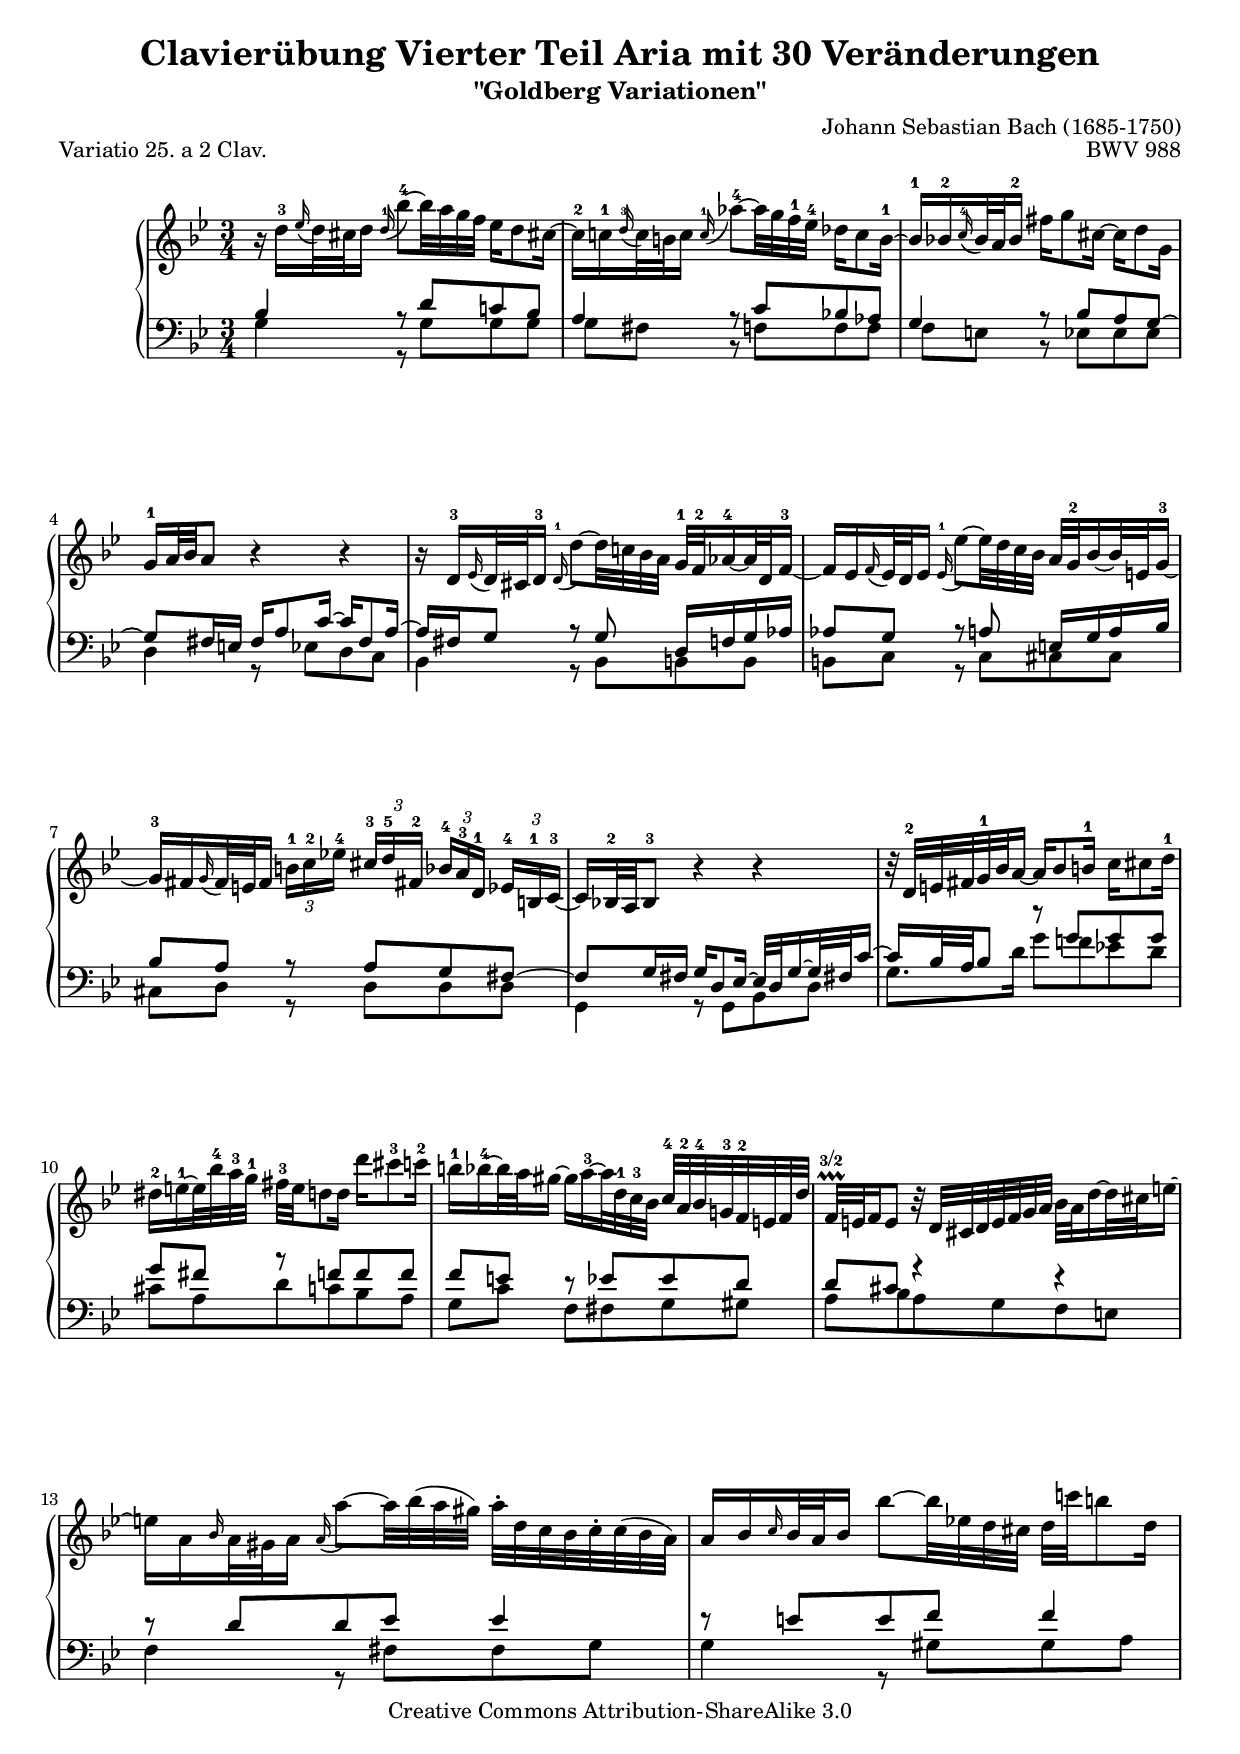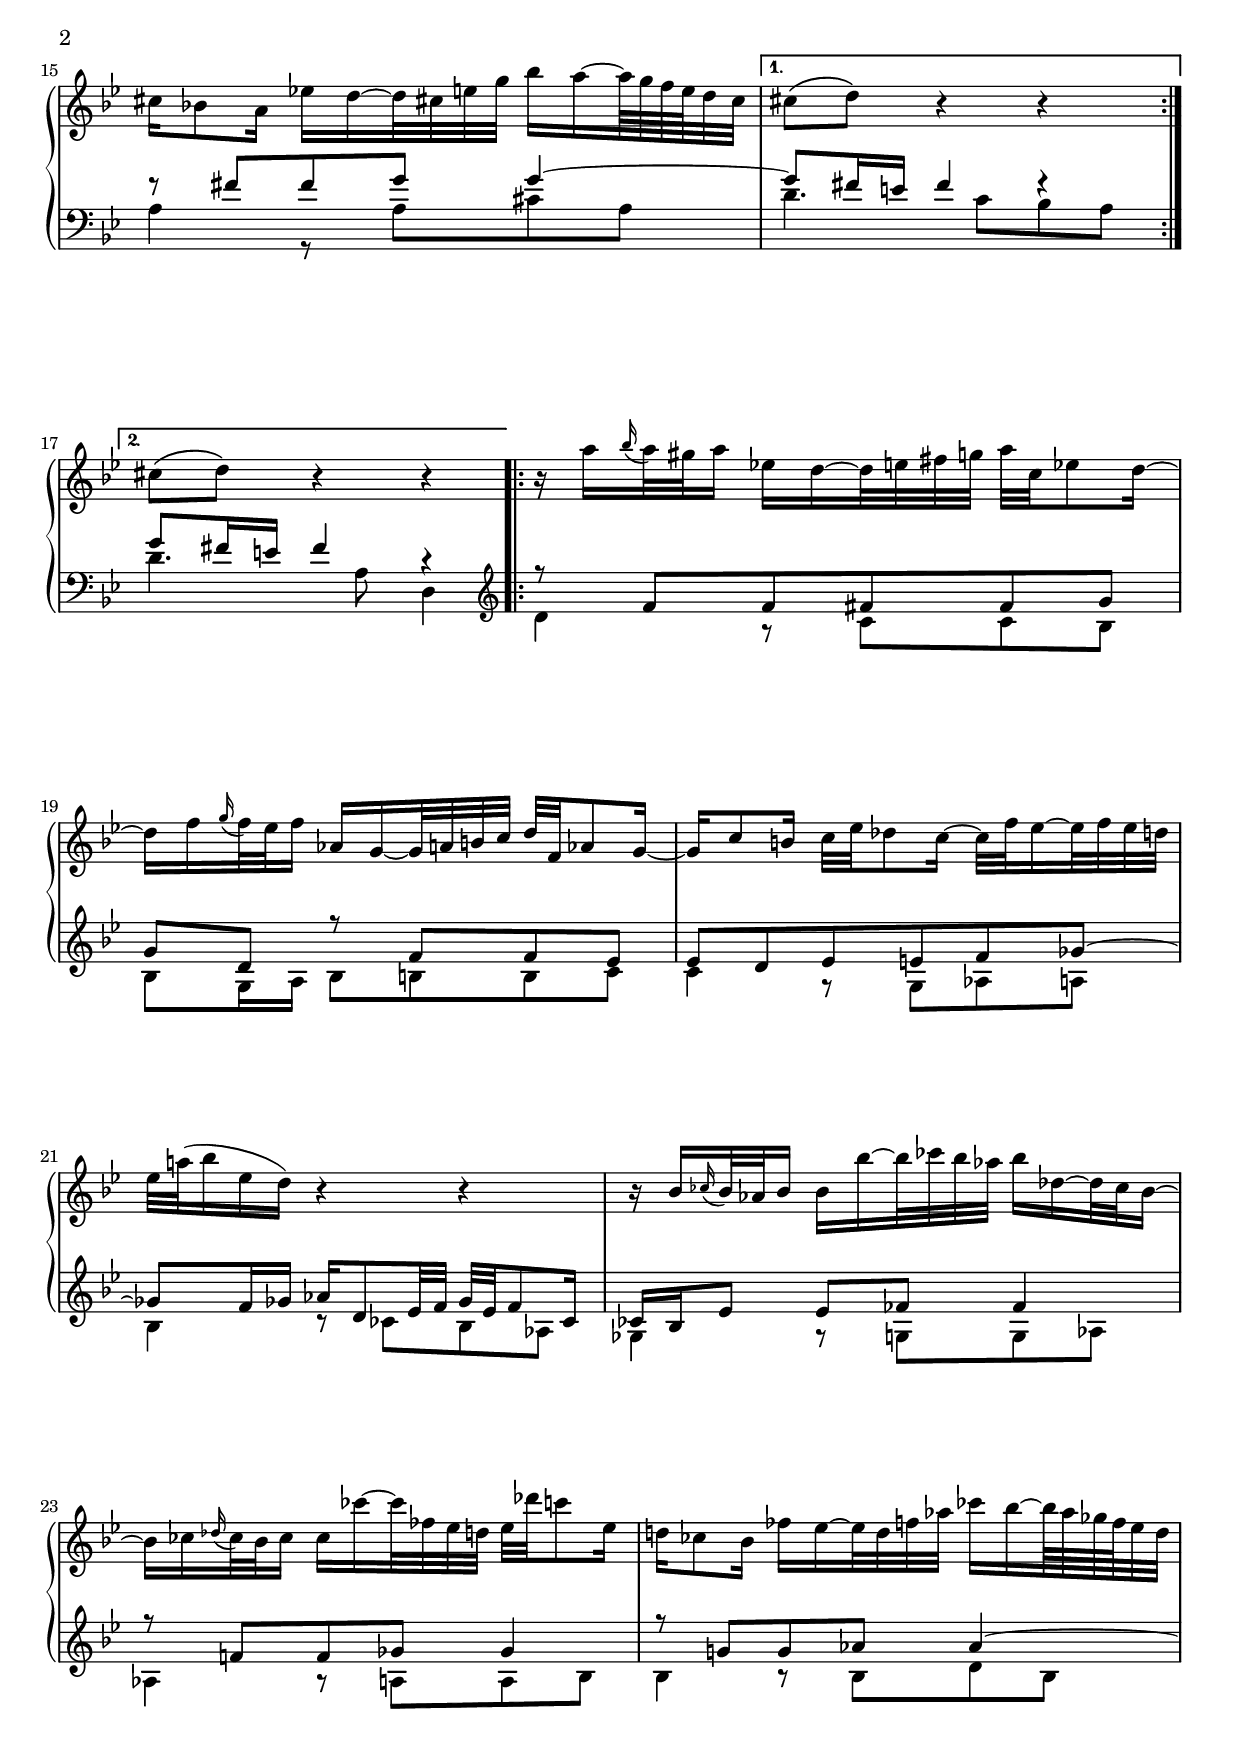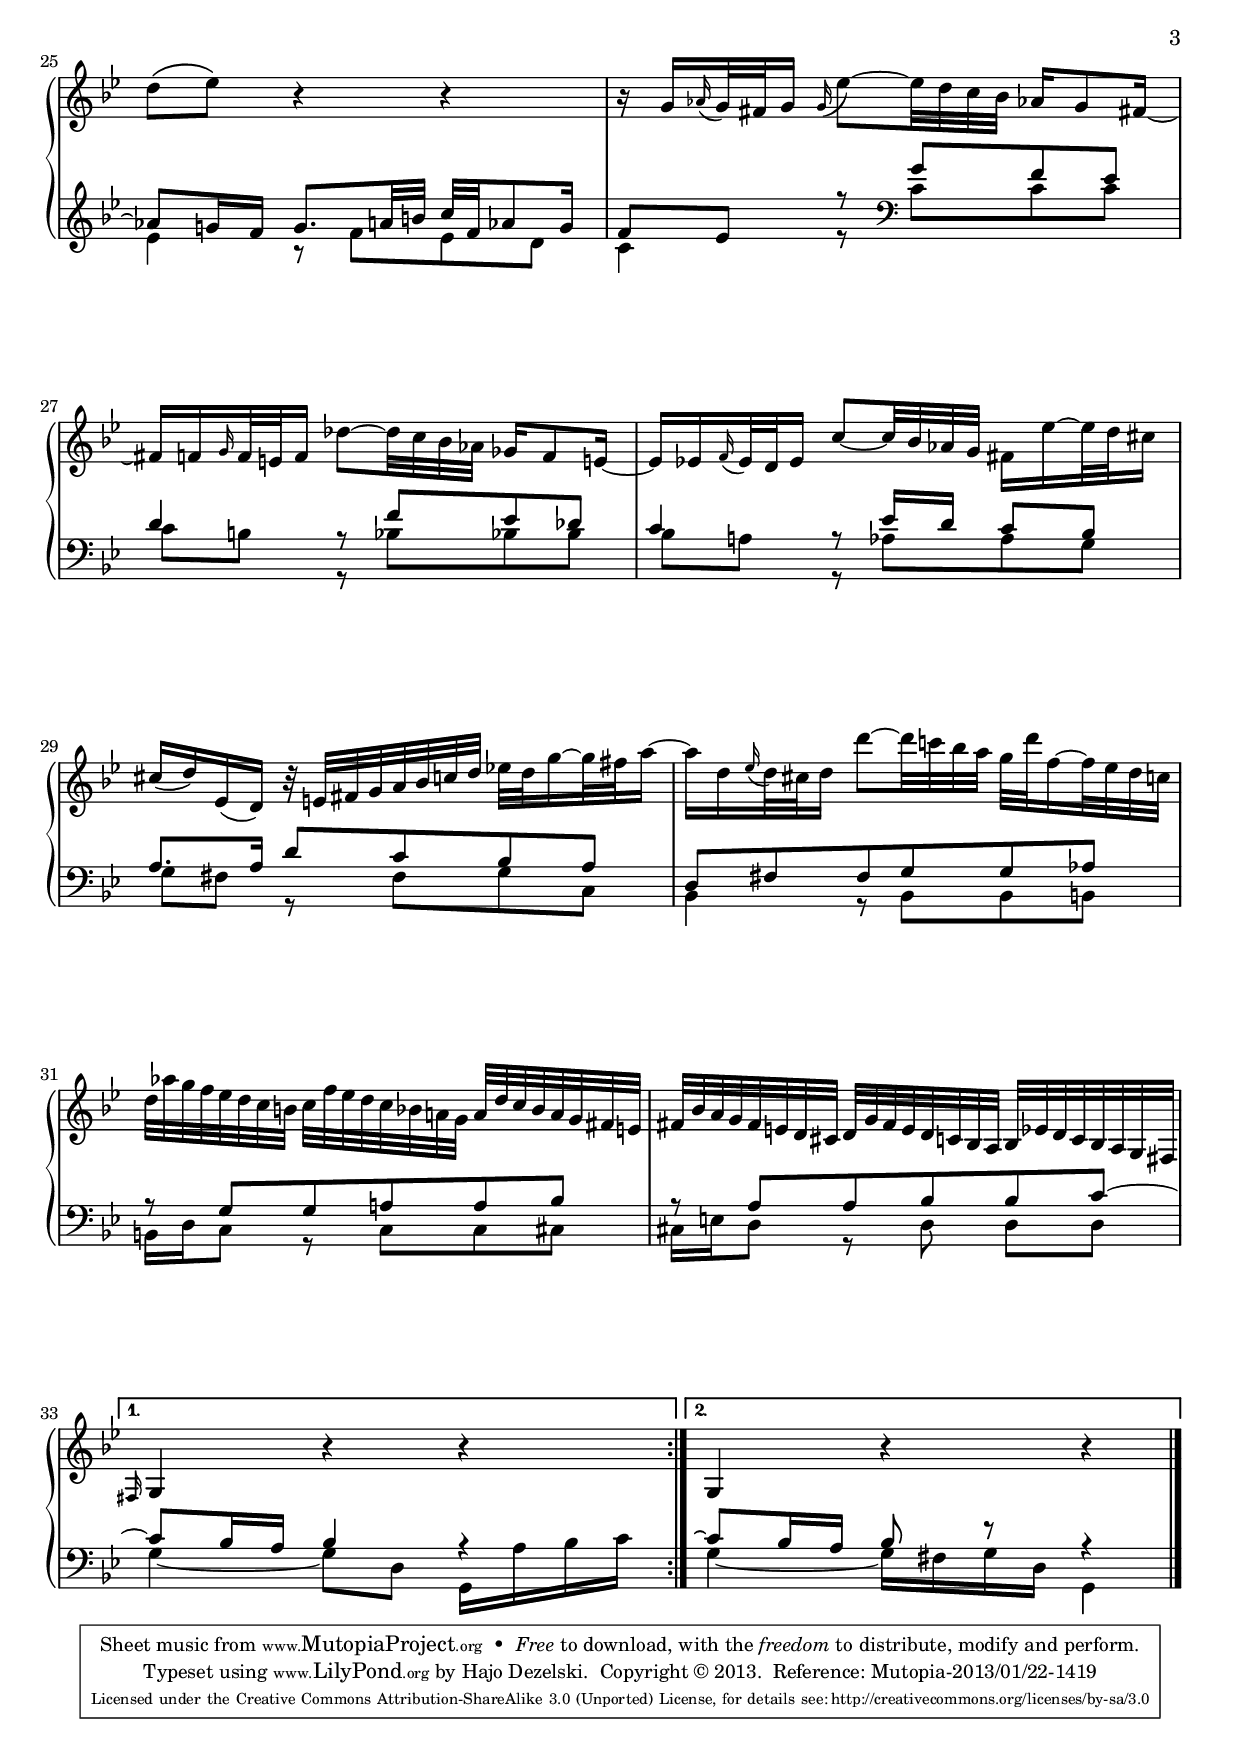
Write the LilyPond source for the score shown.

\version "2.16.1"

\paper {
	%top-system-spacing #'basic-distance = #0.0
	indent = 0.0
	%line-width = 20.0\cm
	ragged-bottom = ##f
	ragged-last-bottom = ##f
}

#(set-default-paper-size "a4")

#(set-global-staff-size 19)

\header {
	title = "Clavierübung Vierter Teil Aria mit 30 Veränderungen"
	subtitle = "\"Goldberg Variationen\""
	piece = "Variatio 25. a 2 Clav."
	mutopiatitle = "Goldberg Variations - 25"
	composer = "Johann Sebastian Bach (1685-1750)"
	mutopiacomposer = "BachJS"
	opus = "BWV 988"
	date = "1741"
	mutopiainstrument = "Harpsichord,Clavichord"
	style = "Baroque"
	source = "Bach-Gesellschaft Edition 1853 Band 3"
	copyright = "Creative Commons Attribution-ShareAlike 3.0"
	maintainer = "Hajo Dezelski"
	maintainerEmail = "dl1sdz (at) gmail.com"

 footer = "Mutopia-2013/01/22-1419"
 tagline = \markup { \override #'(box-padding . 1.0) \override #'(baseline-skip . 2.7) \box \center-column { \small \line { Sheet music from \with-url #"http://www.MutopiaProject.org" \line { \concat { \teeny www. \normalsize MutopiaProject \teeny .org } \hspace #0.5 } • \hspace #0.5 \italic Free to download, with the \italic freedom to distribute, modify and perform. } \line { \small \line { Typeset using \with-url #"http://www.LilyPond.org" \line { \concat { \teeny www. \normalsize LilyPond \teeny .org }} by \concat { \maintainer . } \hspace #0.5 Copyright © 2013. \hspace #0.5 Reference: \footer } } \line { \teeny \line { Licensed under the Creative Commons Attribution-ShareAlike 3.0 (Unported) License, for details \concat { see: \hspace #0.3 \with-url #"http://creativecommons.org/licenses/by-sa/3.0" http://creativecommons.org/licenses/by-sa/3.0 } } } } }
}

soprano = \relative d'' {
	\repeat volta 2 { %begin repeated section
		r16 d16-3 [ \appoggiatura es16 d32 cis d16 ] \once \override Slur #'direction = #UP \appoggiatura d16-1 bes'8-4 ~ [ bes32 a g f ] es16 [ d8 cis!16 ~ ] | \noBreak % 1
		cis16-2 [ c-1 \appoggiatura d16-3 c32 b c16 ]  \appoggiatura  c16-1 as'8-4 ~ [ as32 g f-1 es-4 ] des16 [ c8 b16-1 ~ ] | \noBreak % 2
		b16-1 [ bes-2  \appoggiatura  c16-4 bes32 a bes16-2 ] fis' [ g8 cis,16 ~ ] cis [ d8 g,16 ] |% 3
		g16-1 [ a32 bes a8 ] r4 r4 | \noBreak % 4
		r16 d,16-3 [ \appoggiatura ees16 d32 cis d16-3 ] \appoggiatura d16-1 d'8 ~ [ d32 c! bes a ] g-1 [ f-2 as16-4 ~ as32 d, f16-3 ~ ] |  \noBreak% 5
		f16 [ es  \appoggiatura  f16 es32 d es16 ] \appoggiatura es16-1  es'8 ~ [ es32 d c bes ] a32 [ g-2 bes16 ~ bes32 e,32 g16-3 ~] |  % 6
		g16-3 [ fis \appoggiatura g16 fis32 e fis16 ] 
		\times 2/3 { b16-1 [ c-2 es!-4 ] } 
		\times 2/3 { cis16-3  [d-5 fis,!-2 ] } 
		\times 2/3 { bes16-4 [ a-3 d,-1] } 
		\times 2/3 { es16-4 [ b-1 c-3 ~ ] } | % 7
		c16 [ bes!32-2 a bes8-3 ] r4 r4 | \noBreak% 8
		r32 d32-2 [ e fis g-1 bes  a16 ~ ] a16 [ bes8 b16-1 ] c16 [ cis8 d16-1 ] | % 9
		dis16-2 [ e-1 ~ e32 bes'-4 a-3 g-1 ] fis-3 [ e d8 d16 ] d' [ cis8-3 c16-2 ] | % 10
		b16-1 [ bes-4 ~ bes32 a gis16 ~ ] gis [ a-3 ~ a32 d,-1 c-3 bes ] c-4 [ a-2 bes-4 g!-3 f-2 e f d' ] | \noBreak% 11
		f,32 \prallprall\finger "3/2" [ e f16 e8 ] r32 d32 [ cis d e f g a ] bes [ a d16 ~ d32 cis e16 ~ ] | % 12
		e16 [ a, \grace bes16 a32 gis a16 ] \once \override Slur #'direction = #UP  \appoggiatura a16 a'8 ~ [ a32 bes (a gis ) ] a-. [ d, c bes c-. c (bes a ) ] | % 13
		a16 [ bes \grace c16 bes32 a bes16 ] bes'8 ~ [ bes32 es,! d cis ] d [ c'! b8 d,16 ] | % 14
		cis16 [ bes!8 a16 ] es'!16 [ d ~ d32 cis! e g ] bes16 [ a ~ a64 g f e d32 cis ] | % 15 
	} %end of repeated section
	
	\alternative {
		{cis8\( [ d\) ] r4 r4 }
		{cis8\( [ d\) ] r4 r4 }
	}

 	\repeat volta 2 { %begin repeated section
		r16 a'16 [ \appoggiatura  bes16  a32 gis a16 ] es! [ d ~ d32 e fis g ] a [ c, es8 d16 ~ ] | % 17
		d16 [ f  \appoggiatura g16 f32 es f16 ] as, [ g ~ g32 a b c ] d [ f, as8 g16 ~ ] | % 18
		g16 [ c8 b16 ] c32 [ es des8 c16 ~ ] c32 [ f es16 ~ es32 f es d ] | % 19
		es32 [ a! ( bes16 es, d ) ] r4 r4 | % 20
		r16 bes16 [ \appoggiatura ces16 bes32 as bes16 ] bes [ bes' ~ bes32 ces bes as ] bes16 [ des, ~ des32 ces bes16 ~ ] | % 21
		bes16 [ ces  \appoggiatura des16 ces32 bes ces16 ] ces [ ces' ~ ces32 fes, es d] es [ des' c8 es,16 ] | % 22
		d!16 [ ces8 bes16 ] fes' [ es ~ es32 d f as ] ces16 [ bes ~ bes64 as64 ges64 f64 es32 d ] | % 23
		d8\( [ es8\) ] r4 r4 | % 24
		r16 g,16 [ \appoggiatura as16 g32 fis g16 ] \once \override Slur #'direction = #UP \appoggiatura g16 es'8 ~ [ es32 d c bes ] as!16 [ g8 fis!16 ] ~ | % 25
		fis16 [ f \grace g16 f32 e f16 ] des'8 ~ [ des32 c bes as ] ges16 [ f8 e!16 ~ ] | % 26
		e16 [ es  \appoggiatura f16 es32 d es16 ] c'8 ~ [ c32 bes as g ] fis16 [ es' ~ es32 d cis16 ] | % 27
		cis16 [ (d) es, (d) ] r32 e32 [ fis g a bes c d ] es! [ d g16 ~ g32 fis a16 ~ ] | % 28
		a16 [ d,  \appoggiatura es16 d32 cis d16 ] d'8 ~ [ d32 c! bes a ] g [ d' f,16 ~ f32 es d c ] | % 29
		d32 [ as' g f es d c b ] c [ f es d c bes a! g ] a [ d c bes a g fis e ] | % 30
		fis32 [ bes a g fis e d cis ] d [ g fis e d c bes a ] bes [ es d c bes a g fis ] | % 31	
	} %end repeated section

	\alternative {
		{ \grace fis16  g4 r4 r4 |} % 32 % \grace fis16
		{ g4 r4 r4 \bar "|." |}% 32 
	}
}

%%
%% Bass Clef
%% 

bassOne = \relative c' {
	\repeat volta 2 { %begin repeated section
		\stemUp
		bes4 r8 d8 [ c! bes ] | % 1
		a4 r8 c8 [ bes! as ] | % 2
		g4 r8 bes8 [ a g ~ ] | % 3
		g8 [ fis16 e ] fis [ a8 c16 ~ ] c [ fis,8 a16 ~ ] | % 4
		a16 [ fis g8 ] r8 g8 d16 [ f g as ] | % 5
		as8 [ g ] r8 a e16 [ g a bes ] | % 6
		bes8 [ a ] r8 a [ g fis ~ ] | % 7
		fis8 [ g16 fis ] g [ d8 es16 ~ ] es32 [ d g16 ~ g32 fis! c'16  ~ ] | % 8
		c16 [ bes32 a bes8 ] r8 g' [ g g ] | %9
		g8 [ fis ] r8 f [ f f ] | % 10
		f8 [ e ] r8 es [ es d ] | % 11
		d8 [ cis ] r4 r4 | % 12
		r8 d8 [ d es ] es4 | % 13
		r8 e8 [ e f ] f4 | % 14
		r8 fis8 [ fis g ] g4 ~ | % 15
	} %end of repeated section

	\alternative { 
		{ g8 [ fis16 e ] fis4 fis4\rest }
		{ g8 [ fis16 e ] fis4 r4 }
	}
 
	\repeat volta 2 { %begin repeated section
		r8 f8 [ f fis fis g ] | % 17
		g8 [ d ] r8 f8 [ f es ] | % 18
		es8 [ d es e f ges ~] | % 19
		ges8 [ f16 ges ] as [ d,8 es32 f ] ges [ es f8 ces16 ] | % 20
		ces16 [ bes es8 ] es [ fes ] fes4 | % 21
		r8 f! [ f ges ] ges4 | % 22
		r8 g! [ g as ] as4 ~ | % 23
		as8 [ g!16 f ] g8. [ a32 b ] c [ f, as8 g16 ] | % 24
		f8 [ es ] r8 \clef "bass" g [ f es ] | % 25
		d4 r8 f8 [ es des ] | % 26
		c4 r8 es16 [ d ] c8 [ bes ] | % 27
		a8. [ a16 ] d8 [ c bes a ] | % 28
		d,8 [ fis fis g g as ] | % 29
		r8 g [ g a! a bes ] | % 30
		r8 a [ a bes bes c ~ ] | % 31
	} %end repeated section

	\alternative {
		{c8 [ bes16 a ] bes4 r4 |} % 32
		{c8\repeatTie [ bes16 a ] bes8 r8 r4 |} % 34
	}
}

bassTwo = \relative g {
	\repeat volta 2 { %begin repeated section
		\stemDown	 
		g4 r8 g8 [ g g ] | % 1
		g8 [ fis ] b, \rest f' [ f f ] | % 2
		f8 [ e ] b8\rest es8 [ es es ] | % 3
		d4 r8 es8 [ d  c ] | % 4
		bes4 r8 bes8 [ b b ] | % 5
		b8 [ c ] r8 c8 [ cis cis ] | % 6
		cis8 [ d ] r8 d [ d d ] | % 7
		g,4 r8 g [ bes d ] | % 8
		g8. [ d'16 ] g8 [ f! es! d ] | % 9
		cis8 [ a d c bes a ] | % 10
		g8 [ c ] f, [ fis g gis ] | % 11
		a8 [ bes a g f e ] | % 12
		f4 r8 fis8 [ fis g ] | % 13
		g4 r8 gis8 [ gis a ] | % 14
		a4 r8 a8 [ cis a ] | % 15
	} %end of repeated section

	\alternative { 
		{ d4. c8 [ bes a ] | } % 16
		{ d4. a8 d,4 | } % 16
	}
 
	\repeat volta 2 { %begin repeated section
		\clef "treble" 
		d'4 r8 c [ c bes ] | % 17
		bes8 [ g16 a ] bes8 [ b b c ] | % 18
		c4 r8 g8 [ as a ] | % 19
		bes4 r8 ces8 [ bes as] | % 20
		ges4 r8 g8 [ g  as ] | % 21
		as4 r8 a8 [ a bes ] | % 22
		bes4 r8 bes8 [ d bes ] | % 23
		es4 r8 f8 [ es  d ] | % 24
		c4 r8 \clef "bass" c8 [ c c ] | % 25
		c8 [ b ] r8 bes8 [ bes! bes ] | % 26
		bes8 [ a! ] r8 as8 [ as g ] | % 27
		g8 [ fis ] r8 fis8 [ g c, ] | % 28
		bes4 r8 bes8 [ bes b ] | % 29
		b16 [ d c8 ] r8 c8 [ c cis ] | % 30
		cis16 [ e d8 ] r8 d8 d [ d ] | % 31
	} %end repeated section
	
	\alternative {
		{ g4 ~ g8 [ d ] g,16 [ a' bes c ] |} % 32
		{ g4 ~ g16 [ fis g d ] g,4 |} % 32
	}
}

bass = << \bassOne \\ \bassTwo>>

%% Merge score - Piano staff

\score {
	\context PianoStaff <<
	%\set PianoStaff.instrumentName = "Clavier "
	\set PianoStaff.midiInstrument = "harpsichord"
	\new Staff = "upper" { \clef "treble" \key g \minor \time 3/4 \soprano }
	\new Staff = "lower" { \clef "bass" \key g \minor \time 3/4 \bass }
		% \clef "bass" \key bes \major \time 3/4 
	>>
	\layout{ }
	\midi { }
}
